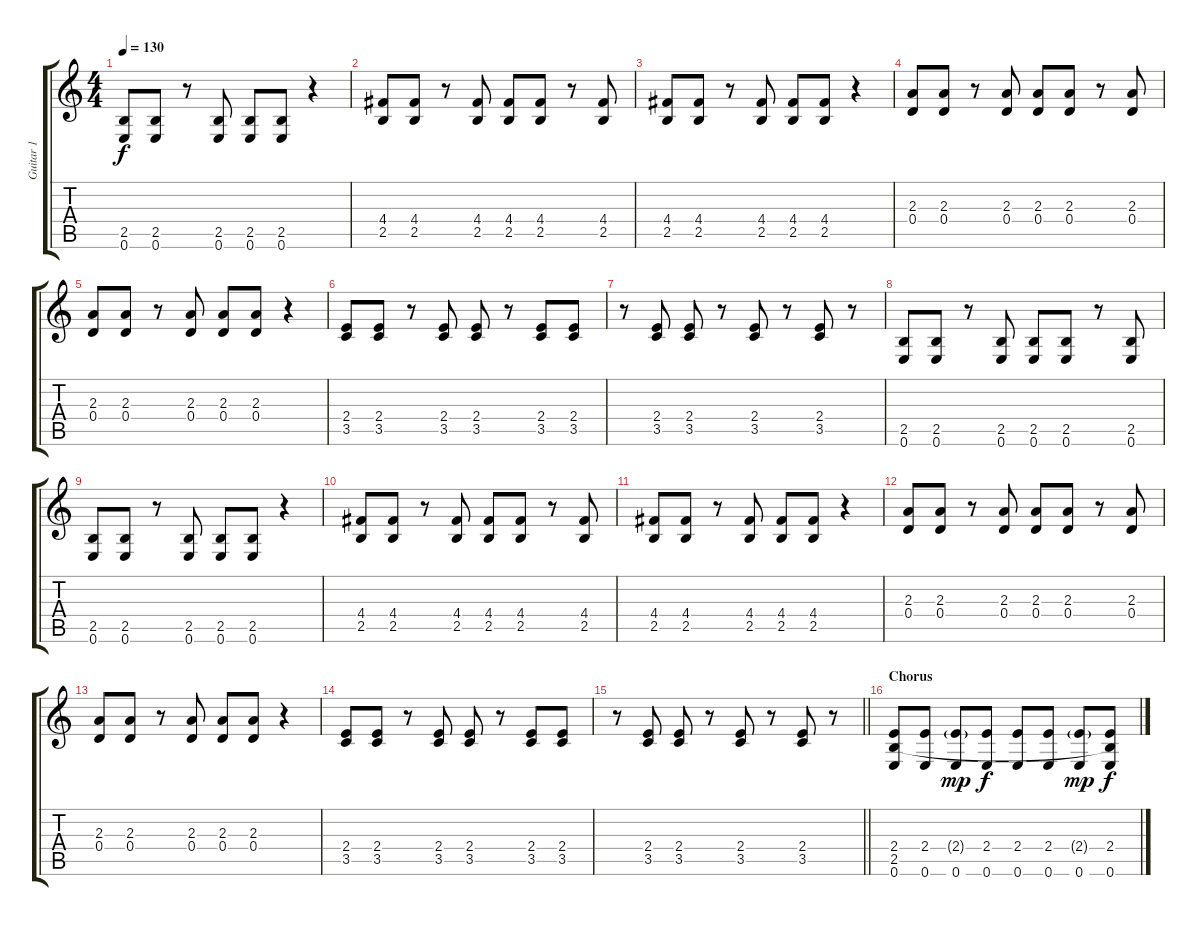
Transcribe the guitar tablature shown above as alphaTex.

\track ("Guitar 1" "Guitar 1") {instrument distortionguitar}
\staff {score tabs}
\tuning (E4 B3 G3 D3 A2 E2) {hide}
\ts (4 4)
\tempo 130
\clef g2
\ks c
(2.5 0.6).8{dy f} (2.5 0.6).8 r.8 (2.5 0.6).8 (2.5 0.6).8 (2.5 0.6).8 r.4 |
(4.4 2.5).8 (4.4 2.5).8 r.8 (4.4 2.5).8 (4.4 2.5).8 (4.4 2.5).8 r.8 (4.4 2.5).8 |
(4.4 2.5).8 (4.4 2.5).8 r.8 (4.4 2.5).8 (4.4 2.5).8 (4.4 2.5).8 r.4 |
(2.3 0.4).8 (2.3 0.4).8 r.8 (2.3 0.4).8 (2.3 0.4).8 (2.3 0.4).8 r.8 (2.3 0.4).8 |
(2.3 0.4).8 (2.3 0.4).8 r.8 (2.3 0.4).8 (2.3 0.4).8 (2.3 0.4).8 r.4 |
(2.4 3.5).8 (2.4 3.5).8 r.8 (2.4 3.5).8 (2.4 3.5).8 r.8 (2.4 3.5).8 (2.4 3.5).8 |
r.8 (2.4 3.5).8 (2.4 3.5).8 r.8 (2.4 3.5).8 r.8 (2.4 3.5).8 r.8 |
(2.5 0.6).8 (2.5 0.6).8 r.8 (2.5 0.6).8 (2.5 0.6).8 (2.5 0.6).8 r.8 (2.5 0.6).8 |
(2.5 0.6).8 (2.5 0.6).8 r.8 (2.5 0.6).8 (2.5 0.6).8 (2.5 0.6).8 r.4 |
(4.4 2.5).8 (4.4 2.5).8 r.8 (4.4 2.5).8 (4.4 2.5).8 (4.4 2.5).8 r.8 (4.4 2.5).8 |
(4.4 2.5).8 (4.4 2.5).8 r.8 (4.4 2.5).8 (4.4 2.5).8 (4.4 2.5).8 r.4 |
(2.3 0.4).8 (2.3 0.4).8 r.8 (2.3 0.4).8 (2.3 0.4).8 (2.3 0.4).8 r.8 (2.3 0.4).8 |
(2.3 0.4).8 (2.3 0.4).8 r.8 (2.3 0.4).8 (2.3 0.4).8 (2.3 0.4).8 r.4 |
(2.4 3.5).8 (2.4 3.5).8 r.8 (2.4 3.5).8 (2.4 3.5).8 r.8 (2.4 3.5).8 (2.4 3.5).8 |
\barLineRight lightlight
r.8 (2.4 3.5).8 (2.4 3.5).8 r.8 (2.4 3.5).8 r.8 (2.4 3.5).8 r.8 |
\section ("" "Chorus")
(2.4 2.5 0.6).8 (2.4 0.6).8 (2.4{g} 0.6).8{dy mp} (2.4 0.6).8{dy f} (2.4 0.6).8 (2.4 0.6).8 (2.4{g} 0.6).8{dy mp} (2.4 2.5{t} 0.6).8{dy f}
